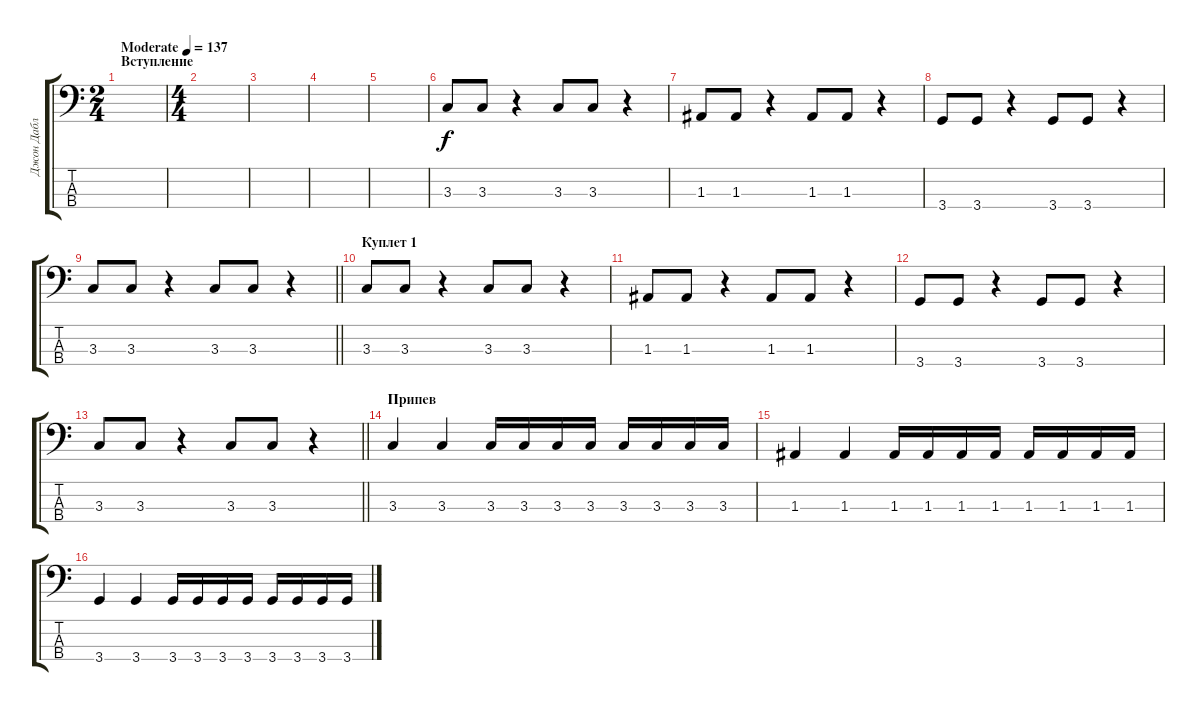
\track ("Джон Дабл" "Джон Дабл") {instrument electricbassfinger}
\staff {score tabs}
\tuning (G2 D2 A1 E1) {hide}
\ts (2 4)
\section ("" "Вступление")
\tempo (137 "Moderate")
\clef f4
\ks c
|
\ts (4 4)
|
|
|
|
3.3.8 3.3.8 r.4 3.3.8 3.3.8 r.4 |
1.3.8 1.3.8 r.4 1.3.8 1.3.8 r.4 |
3.4.8 3.4.8 r.4 3.4.8 3.4.8 r.4 |
\barLineRight lightlight
3.3.8 3.3.8 r.4 3.3.8 3.3.8 r.4 |
\section ("" "Куплет 1")
3.3.8 3.3.8 r.4 3.3.8 3.3.8 r.4 |
1.3.8 1.3.8 r.4 1.3.8 1.3.8 r.4 |
3.4.8 3.4.8 r.4 3.4.8 3.4.8 r.4 |
\barLineRight lightlight
3.3.8 3.3.8 r.4 3.3.8 3.3.8 r.4 |
\section ("" "Припев")
3.3.4 3.3.4 3.3.16 3.3.16 3.3.16 3.3.16 3.3.16 3.3.16 3.3.16 3.3.16 |
1.3.4 1.3.4 1.3.16 1.3.16 1.3.16 1.3.16 1.3.16 1.3.16 1.3.16 1.3.16 |
3.4.4 3.4.4 3.4.16 3.4.16 3.4.16 3.4.16 3.4.16 3.4.16 3.4.16 3.4.16
